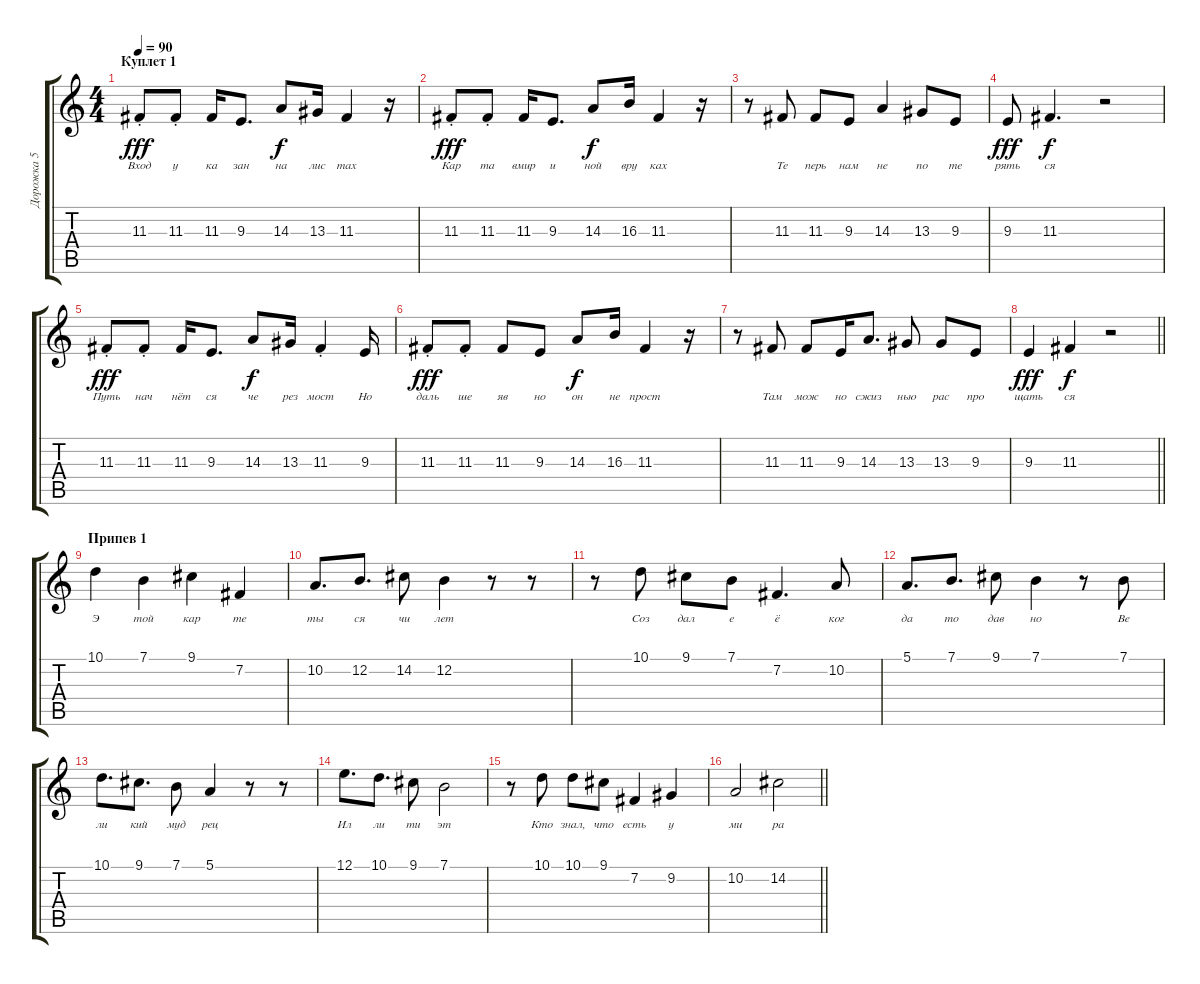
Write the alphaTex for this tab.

\track ("Дорожка 5" "Дорожка 5") {instrument altosax}
\staff {score tabs}
\tuning (E4 B3 G3 D3 A2 E2) {hide}
\ts (4 4)
\section ("" "Куплет 1")
\tempo 90
\clef g2
\ks c
11.3{st}.8{lyrics (0 "Вход") lyrics (1 "") lyrics (2 "") lyrics (3 "") lyrics (4 "") dy fff} 11.3{st}.8{lyrics (0 "у") lyrics (1 "") lyrics (2 "") lyrics (3 "") lyrics (4 "")} 11.3.16{lyrics (0 "ка") lyrics (1 "") lyrics (2 "") lyrics (3 "") lyrics (4 "")} 9.3.8{d lyrics (0 "зан") lyrics (1 "") lyrics (2 "") lyrics (3 "") lyrics (4 "")} 14.3.8{lyrics (0 "на") lyrics (1 "") lyrics (2 "") lyrics (3 "") lyrics (4 "") dy f} 13.3.16{lyrics (0 "лис") lyrics (1 "") lyrics (2 "") lyrics (3 "") lyrics (4 "")} 11.3.4{lyrics (0 "тах") lyrics (1 "") lyrics (2 "") lyrics (3 "") lyrics (4 "")} r.16 |
11.3{st}.8{lyrics (0 "Кар") lyrics (1 "") lyrics (2 "") lyrics (3 "") lyrics (4 "") dy fff} 11.3{st}.8{lyrics (0 "та") lyrics (1 "") lyrics (2 "") lyrics (3 "") lyrics (4 "")} 11.3.16{lyrics (0 "вмир") lyrics (1 "") lyrics (2 "") lyrics (3 "") lyrics (4 "")} 9.3.8{d lyrics (0 "и") lyrics (1 "") lyrics (2 "") lyrics (3 "") lyrics (4 "")} 14.3.8{lyrics (0 "ной") lyrics (1 "") lyrics (2 "") lyrics (3 "") lyrics (4 "") dy f} 16.3.16{lyrics (0 "вру") lyrics (1 "") lyrics (2 "") lyrics (3 "") lyrics (4 "")} 11.3.4{lyrics (0 "ках") lyrics (1 "") lyrics (2 "") lyrics (3 "") lyrics (4 "")} r.16 |
r.8 11.3.8{lyrics (0 "Те") lyrics (1 "") lyrics (2 "") lyrics (3 "") lyrics (4 "")} 11.3.8{lyrics (0 "перь") lyrics (1 "") lyrics (2 "") lyrics (3 "") lyrics (4 "")} 9.3.8{lyrics (0 "нам") lyrics (1 "") lyrics (2 "") lyrics (3 "") lyrics (4 "")} 14.3.4{lyrics (0 "не") lyrics (1 "") lyrics (2 "") lyrics (3 "") lyrics (4 "")} 13.3.8{lyrics (0 "по") lyrics (1 "") lyrics (2 "") lyrics (3 "") lyrics (4 "")} 9.3.8{lyrics (0 "те") lyrics (1 "") lyrics (2 "") lyrics (3 "") lyrics (4 "")} |
9.3.8{lyrics (0 "рять") lyrics (1 "") lyrics (2 "") lyrics (3 "") lyrics (4 "") dy fff} 11.3.4{d lyrics (0 "ся") lyrics (1 "") lyrics (2 "") lyrics (3 "") lyrics (4 "") dy f} r.2 |
11.3{st}.8{lyrics (0 "Путь") lyrics (1 "") lyrics (2 "") lyrics (3 "") lyrics (4 "") dy fff} 11.3{st}.8{lyrics (0 "нач") lyrics (1 "") lyrics (2 "") lyrics (3 "") lyrics (4 "")} 11.3.16{lyrics (0 "нёт") lyrics (1 "") lyrics (2 "") lyrics (3 "") lyrics (4 "")} 9.3.8{d lyrics (0 "ся") lyrics (1 "") lyrics (2 "") lyrics (3 "") lyrics (4 "")} 14.3.8{lyrics (0 "че") lyrics (1 "") lyrics (2 "") lyrics (3 "") lyrics (4 "") dy f} 13.3.16{lyrics (0 "рез") lyrics (1 "") lyrics (2 "") lyrics (3 "") lyrics (4 "")} 11.3{st}.4{lyrics (0 "мост") lyrics (1 "") lyrics (2 "") lyrics (3 "") lyrics (4 "")} 9.3.16{lyrics (0 "Но") lyrics (1 "") lyrics (2 "") lyrics (3 "") lyrics (4 "")} |
11.3{st}.8{lyrics (0 "даль") lyrics (1 "") lyrics (2 "") lyrics (3 "") lyrics (4 "") dy fff} 11.3{st}.8{lyrics (0 "ше") lyrics (1 "") lyrics (2 "") lyrics (3 "") lyrics (4 "")} 11.3.8{lyrics (0 "яв") lyrics (1 "") lyrics (2 "") lyrics (3 "") lyrics (4 "")} 9.3.8{lyrics (0 "но") lyrics (1 "") lyrics (2 "") lyrics (3 "") lyrics (4 "")} 14.3.8{lyrics (0 "он") lyrics (1 "") lyrics (2 "") lyrics (3 "") lyrics (4 "") dy f} 16.3.16{lyrics (0 "не") lyrics (1 "") lyrics (2 "") lyrics (3 "") lyrics (4 "")} 11.3.4{lyrics (0 "прост") lyrics (1 "") lyrics (2 "") lyrics (3 "") lyrics (4 "")} r.16 |
r.8 11.3.8{lyrics (0 "Там") lyrics (1 "") lyrics (2 "") lyrics (3 "") lyrics (4 "")} 11.3.8{lyrics (0 "мож") lyrics (1 "") lyrics (2 "") lyrics (3 "") lyrics (4 "")} 9.3.16{lyrics (0 "но") lyrics (1 "") lyrics (2 "") lyrics (3 "") lyrics (4 "")} 14.3.8{d lyrics (0 "сжиз") lyrics (1 "") lyrics (2 "") lyrics (3 "") lyrics (4 "")} 13.3.8{lyrics (0 "нью") lyrics (1 "") lyrics (2 "") lyrics (3 "") lyrics (4 "")} 13.3.8{lyrics (0 "рас") lyrics (1 "") lyrics (2 "") lyrics (3 "") lyrics (4 "")} 9.3.8{lyrics (0 "про") lyrics (1 "") lyrics (2 "") lyrics (3 "") lyrics (4 "")} |
\barLineRight lightlight
9.3.4{lyrics (0 "щать") lyrics (1 "") lyrics (2 "") lyrics (3 "") lyrics (4 "") dy fff} 11.3.4{lyrics (0 "ся") lyrics (1 "") lyrics (2 "") lyrics (3 "") lyrics (4 "") dy f} r.2 |
\section ("" "Припев 1")
10.1.4{lyrics (0 "Э") lyrics (1 "") lyrics (2 "") lyrics (3 "") lyrics (4 "")} 7.1.4{lyrics (0 "той") lyrics (1 "") lyrics (2 "") lyrics (3 "") lyrics (4 "")} 9.1.4{lyrics (0 "кар") lyrics (1 "") lyrics (2 "") lyrics (3 "") lyrics (4 "")} 7.2.4{lyrics (0 "те") lyrics (1 "") lyrics (2 "") lyrics (3 "") lyrics (4 "")} |
10.2.8{d lyrics (0 "ты") lyrics (1 "") lyrics (2 "") lyrics (3 "") lyrics (4 "")} 12.2.8{d lyrics (0 "ся") lyrics (1 "") lyrics (2 "") lyrics (3 "") lyrics (4 "")} 14.2.8{lyrics (0 "чи") lyrics (1 "") lyrics (2 "") lyrics (3 "") lyrics (4 "")} 12.2.4{lyrics (0 "лет") lyrics (1 "") lyrics (2 "") lyrics (3 "") lyrics (4 "")} r.8 r.8 |
r.8 10.1.8{lyrics (0 "Соз") lyrics (1 "") lyrics (2 "") lyrics (3 "") lyrics (4 "")} 9.1.8{lyrics (0 "дал") lyrics (1 "") lyrics (2 "") lyrics (3 "") lyrics (4 "")} 7.1.8{lyrics (0 "е") lyrics (1 "") lyrics (2 "") lyrics (3 "") lyrics (4 "")} 7.2.4{d lyrics (0 "ё") lyrics (1 "") lyrics (2 "") lyrics (3 "") lyrics (4 "")} 10.2.8{lyrics (0 "ког") lyrics (1 "") lyrics (2 "") lyrics (3 "") lyrics (4 "")} |
5.1.8{d lyrics (0 "да") lyrics (1 "") lyrics (2 "") lyrics (3 "") lyrics (4 "")} 7.1.8{d lyrics (0 "то") lyrics (1 "") lyrics (2 "") lyrics (3 "") lyrics (4 "")} 9.1.8{lyrics (0 "дав") lyrics (1 "") lyrics (2 "") lyrics (3 "") lyrics (4 "")} 7.1.4{lyrics (0 "но") lyrics (1 "") lyrics (2 "") lyrics (3 "") lyrics (4 "")} r.8 7.1.8{lyrics (0 "Ве") lyrics (1 "") lyrics (2 "") lyrics (3 "") lyrics (4 "")} |
10.1.8{d lyrics (0 "ли") lyrics (1 "") lyrics (2 "") lyrics (3 "") lyrics (4 "")} 9.1.8{d lyrics (0 "кий") lyrics (1 "") lyrics (2 "") lyrics (3 "") lyrics (4 "")} 7.1.8{lyrics (0 "муд") lyrics (1 "") lyrics (2 "") lyrics (3 "") lyrics (4 "")} 5.1.4{lyrics (0 "рец") lyrics (1 "") lyrics (2 "") lyrics (3 "") lyrics (4 "")} r.8 r.8 |
12.1.8{d lyrics (0 "Ил") lyrics (1 "") lyrics (2 "") lyrics (3 "") lyrics (4 "")} 10.1.8{d lyrics (0 "ли") lyrics (1 "") lyrics (2 "") lyrics (3 "") lyrics (4 "")} 9.1.8{lyrics (0 "ти") lyrics (1 "") lyrics (2 "") lyrics (3 "") lyrics (4 "")} 7.1.2{lyrics (0 "эт") lyrics (1 "") lyrics (2 "") lyrics (3 "") lyrics (4 "")} |
r.8 10.1.8{lyrics (0 "Кто") lyrics (1 "") lyrics (2 "") lyrics (3 "") lyrics (4 "")} 10.1.8{lyrics (0 "знал,") lyrics (1 "") lyrics (2 "") lyrics (3 "") lyrics (4 "")} 9.1.8{lyrics (0 "что") lyrics (1 "") lyrics (2 "") lyrics (3 "") lyrics (4 "")} 7.2.4{lyrics (0 "есть") lyrics (1 "") lyrics (2 "") lyrics (3 "") lyrics (4 "")} 9.2.4{lyrics (0 "у") lyrics (1 "") lyrics (2 "") lyrics (3 "") lyrics (4 "")} |
\barLineRight lightlight
10.2.2{lyrics (0 "ми") lyrics (1 "") lyrics (2 "") lyrics (3 "") lyrics (4 "")} 14.2.2{lyrics (0 "ра") lyrics (1 "") lyrics (2 "") lyrics (3 "") lyrics (4 "")}
